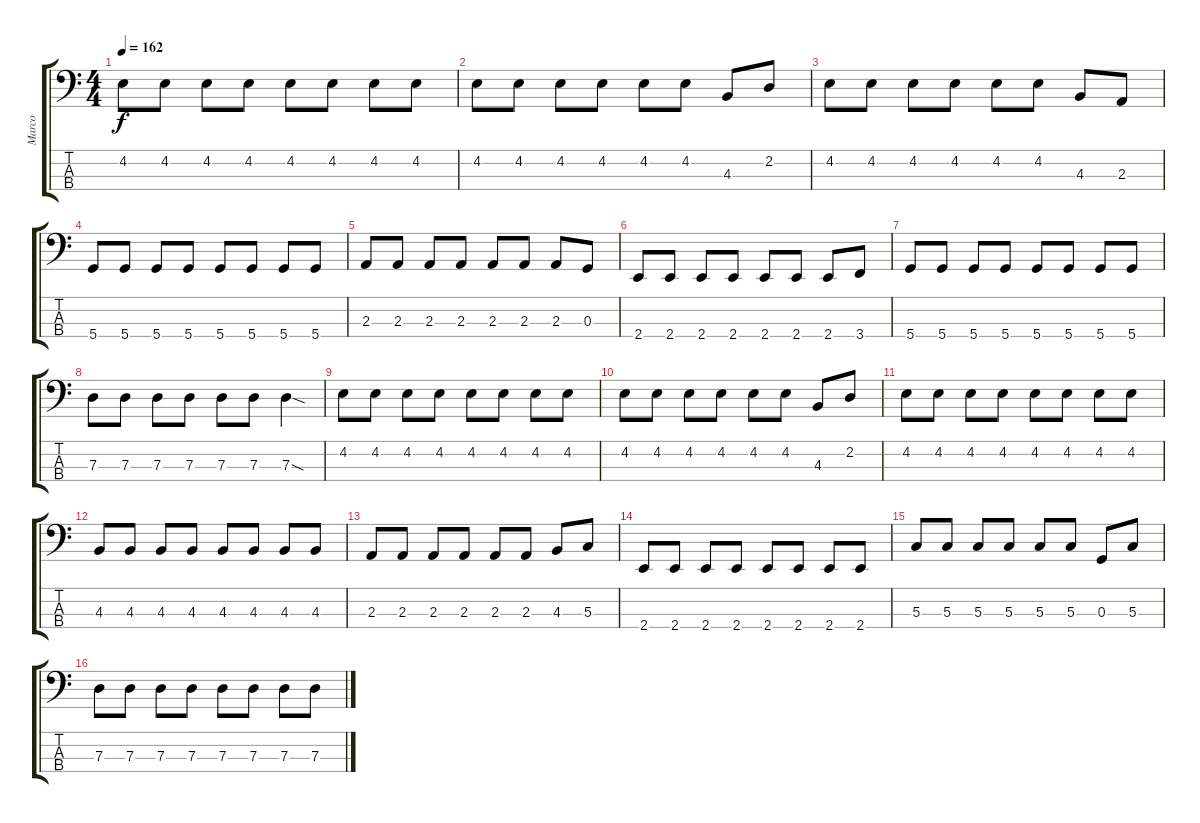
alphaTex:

\track ("Marco" "Marco") {instrument electricbasspick}
\staff {score tabs}
\tuning (F2 C2 G1 D1) {hide}
\ts (4 4)
\tempo 162
\clef f4
\ks c
4.2.8{dy f} 4.2.8 4.2.8 4.2.8 4.2.8 4.2.8 4.2.8 4.2.8 |
4.2.8 4.2.8 4.2.8 4.2.8 4.2.8 4.2.8 4.3.8 2.2.8 |
4.2.8 4.2.8 4.2.8 4.2.8 4.2.8 4.2.8 4.3.8 2.3.8 |
5.4.8 5.4.8 5.4.8 5.4.8 5.4.8 5.4.8 5.4.8 5.4.8 |
2.3.8 2.3.8 2.3.8 2.3.8 2.3.8 2.3.8 2.3.8 0.3.8 |
2.4.8 2.4.8 2.4.8 2.4.8 2.4.8 2.4.8 2.4.8 3.4.8 |
5.4.8 5.4.8 5.4.8 5.4.8 5.4.8 5.4.8 5.4.8 5.4.8 |
7.3.8 7.3.8 7.3.8 7.3.8 7.3.8 7.3.8 7.3{sod}.4 |
4.2.8 4.2.8 4.2.8 4.2.8 4.2.8 4.2.8 4.2.8 4.2.8 |
4.2.8 4.2.8 4.2.8 4.2.8 4.2.8 4.2.8 4.3.8 2.2.8 |
4.2.8 4.2.8 4.2.8 4.2.8 4.2.8 4.2.8 4.2.8 4.2.8 |
4.3.8 4.3.8 4.3.8 4.3.8 4.3.8 4.3.8 4.3.8 4.3.8 |
2.3.8 2.3.8 2.3.8 2.3.8 2.3.8 2.3.8 4.3.8 5.3.8 |
2.4.8 2.4.8 2.4.8 2.4.8 2.4.8 2.4.8 2.4.8 2.4.8 |
5.3.8 5.3.8 5.3.8 5.3.8 5.3.8 5.3.8 0.3.8 5.3.8 |
7.3.8 7.3.8 7.3.8 7.3.8 7.3.8 7.3.8 7.3.8 7.3.8
